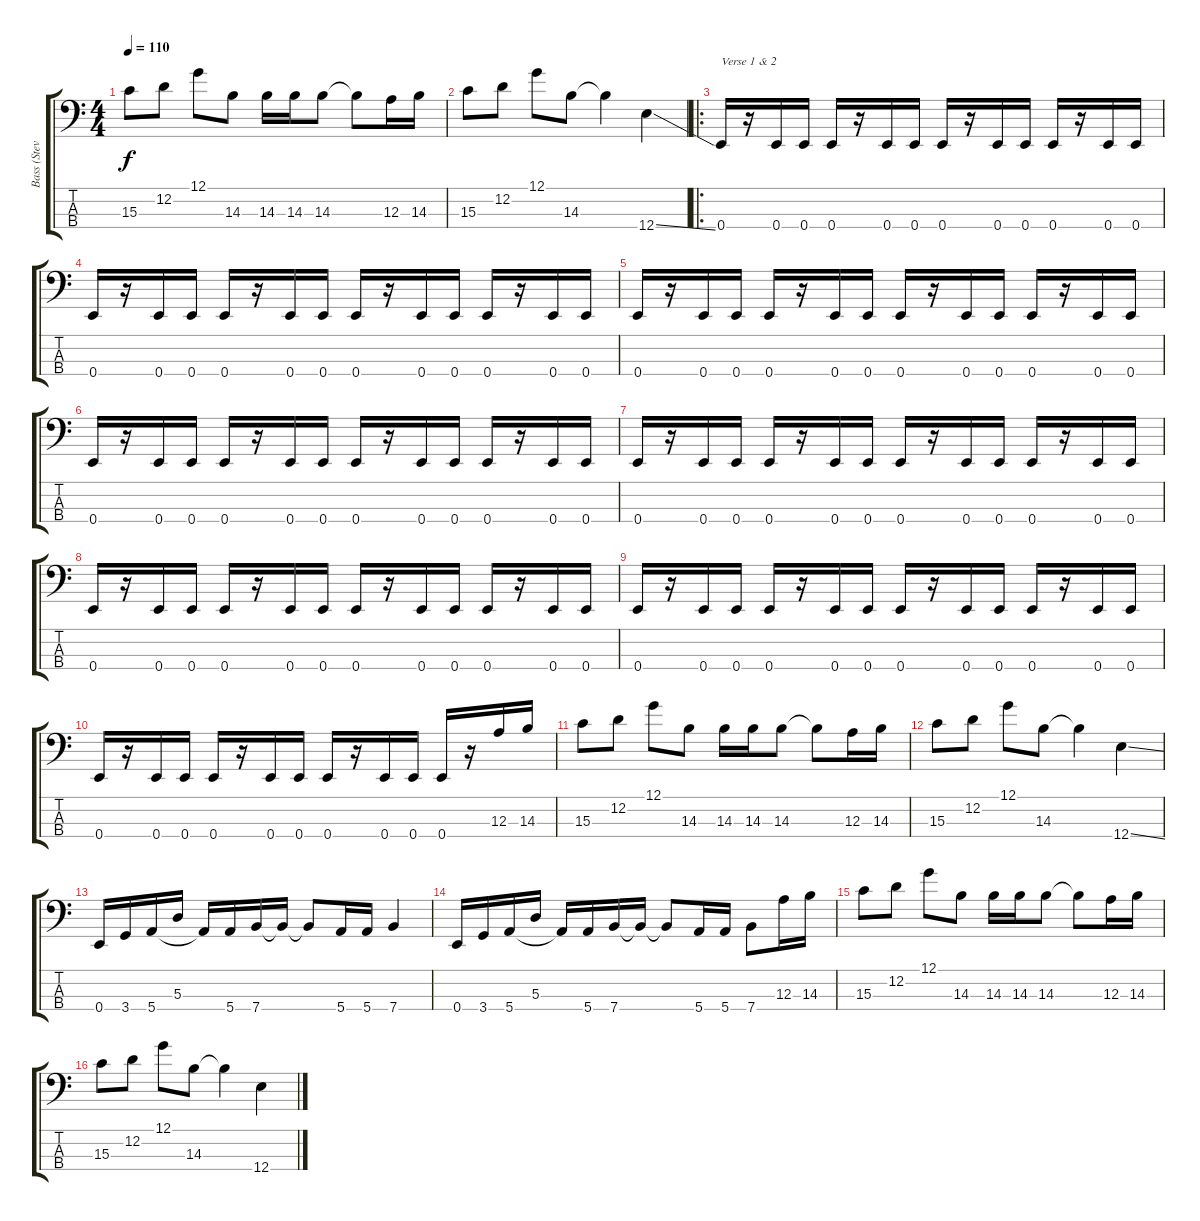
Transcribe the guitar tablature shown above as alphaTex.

\track ("Bass (Steve)" "Bass (Stev") {instrument electricbasspick}
\staff {score tabs}
\tuning (G2 D2 A1 E1) {hide}
\ts (4 4)
\tempo 110
\clef f4
\ks c
15.3.8{dy f} 12.2.8 12.1.8 14.3.8 14.3.16 14.3.16 14.3.8 14.3{t}.8 12.3.16 14.3.16 |
15.3.8 12.2.8 12.1.8 14.3.8 14.3{t}.4 12.4{ss}.4 |
\ro
0.4.16{txt "Verse 1 & 2"} r.16 0.4.16 0.4.16 0.4.16 r.16 0.4.16 0.4.16 0.4.16 r.16 0.4.16 0.4.16 0.4.16 r.16 0.4.16 0.4.16 |
0.4.16 r.16 0.4.16 0.4.16 0.4.16 r.16 0.4.16 0.4.16 0.4.16 r.16 0.4.16 0.4.16 0.4.16 r.16 0.4.16 0.4.16 |
0.4.16 r.16 0.4.16 0.4.16 0.4.16 r.16 0.4.16 0.4.16 0.4.16 r.16 0.4.16 0.4.16 0.4.16 r.16 0.4.16 0.4.16 |
0.4.16 r.16 0.4.16 0.4.16 0.4.16 r.16 0.4.16 0.4.16 0.4.16 r.16 0.4.16 0.4.16 0.4.16 r.16 0.4.16 0.4.16 |
0.4.16 r.16 0.4.16 0.4.16 0.4.16 r.16 0.4.16 0.4.16 0.4.16 r.16 0.4.16 0.4.16 0.4.16 r.16 0.4.16 0.4.16 |
0.4.16 r.16 0.4.16 0.4.16 0.4.16 r.16 0.4.16 0.4.16 0.4.16 r.16 0.4.16 0.4.16 0.4.16 r.16 0.4.16 0.4.16 |
0.4.16 r.16 0.4.16 0.4.16 0.4.16 r.16 0.4.16 0.4.16 0.4.16 r.16 0.4.16 0.4.16 0.4.16 r.16 0.4.16 0.4.16 |
0.4.16 r.16 0.4.16 0.4.16 0.4.16 r.16 0.4.16 0.4.16 0.4.16 r.16 0.4.16 0.4.16 0.4.16 r.16 12.3.16 14.3.16 |
15.3.8 12.2.8 12.1.8 14.3.8 14.3.16 14.3.16 14.3.8 14.3{t}.8 12.3.16 14.3.16 |
15.3.8 12.2.8 12.1.8 14.3.8 14.3{t}.4 12.4{ss}.4 |
0.4.16 3.4.16 5.4.16 5.3.16 5.4{t}.16 5.4.16 7.4.16 7.4{t}.16 7.4{t}.8 5.4.16 5.4.16 7.4.4 |
0.4.16 3.4.16 5.4.16 5.3.16 5.4{t}.16 5.4.16 7.4.16 7.4{t}.16 7.4{t}.8 5.4.16 5.4.16 7.4.8 12.3.16 14.3.16 |
15.3.8 12.2.8 12.1.8 14.3.8 14.3.16 14.3.16 14.3.8 14.3{t}.8 12.3.16 14.3.16 |
15.3.8 12.2.8 12.1.8 14.3.8 14.3{t}.4 12.4{ss}.4
